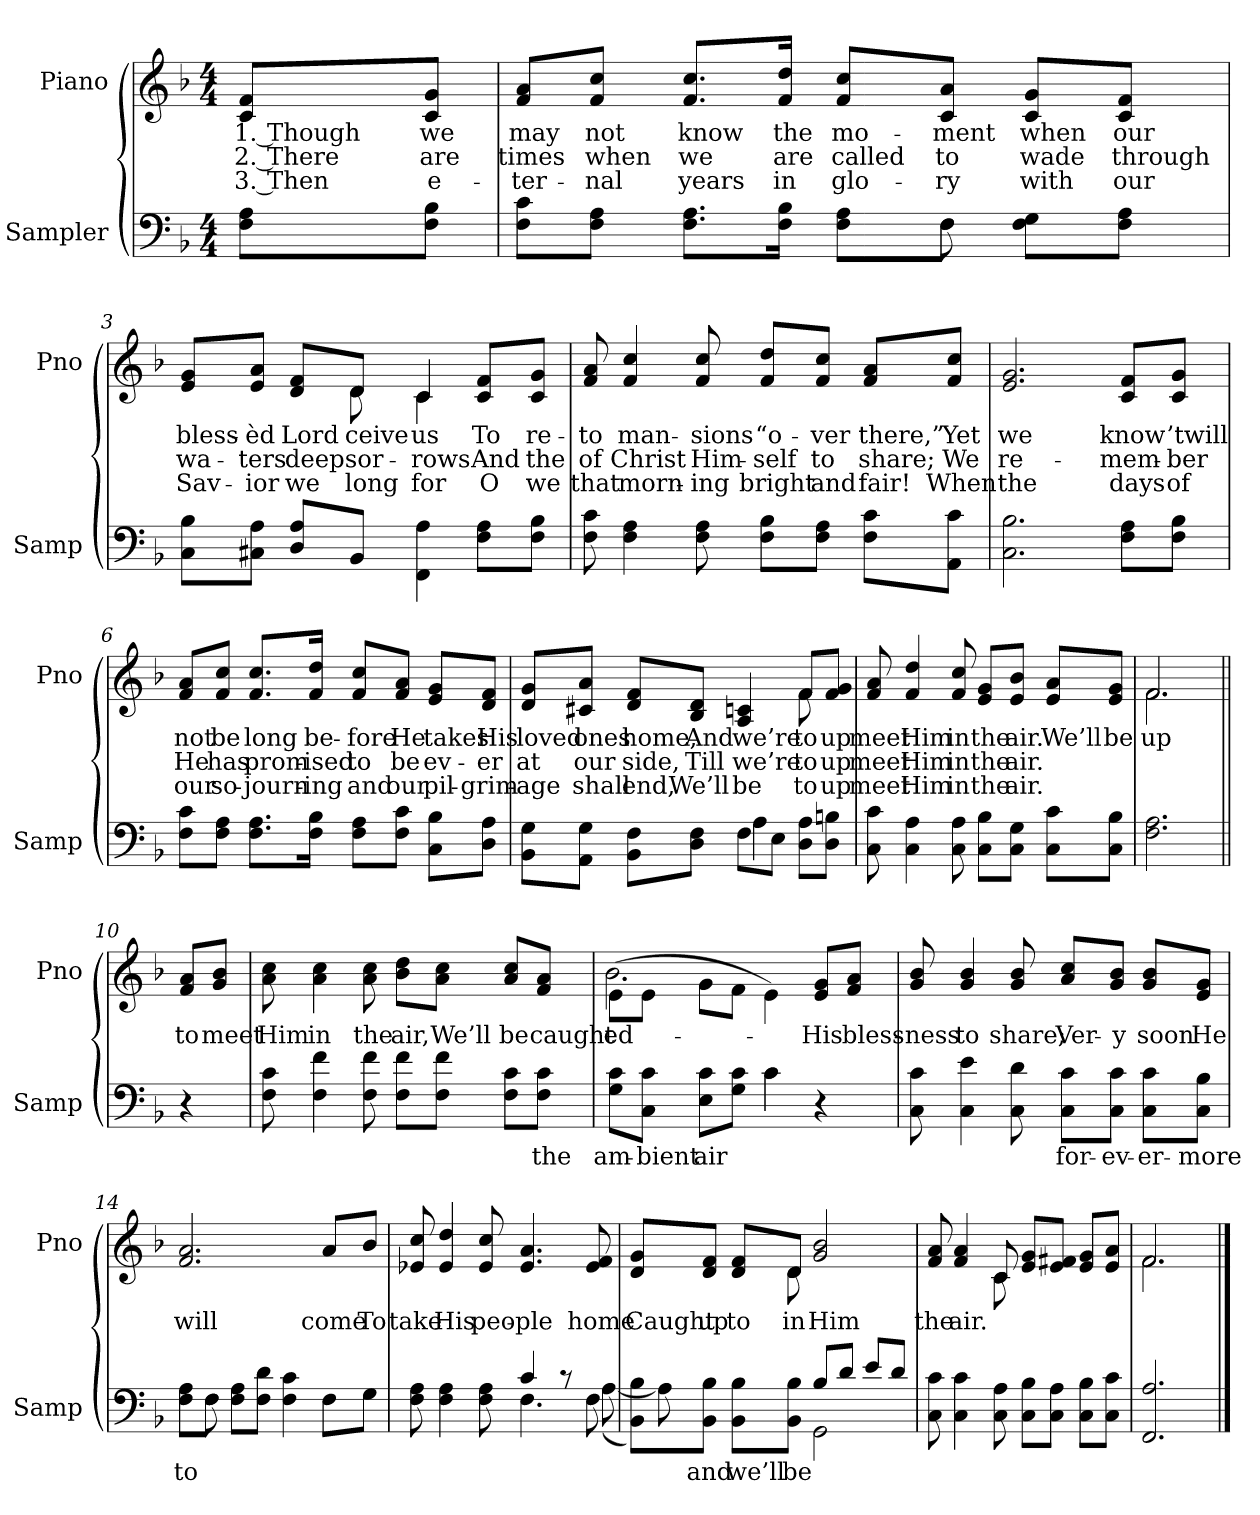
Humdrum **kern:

**kern	**text	**kern	**text	**text	**text
*part2	*part2	*part1	*part1	*part1	*part1
*staff2	*staff2	*staff1	*staff1	*staff1	*staff1
*I"Sampler	*	*I"Piano	*	*	*
*I'Samp	*	*I'Pno	*	*	*
*clefF4	*	*clefG2	*	*	*
*k[b-]	*	*k[b-]	*	*	*
*F:	*	*F:	*	*	*
*M4/4	*	*M4/4	*	*	*
=1	=1	=1	=1	=1	=1
8F\ 8A\L	.	8c/ 8f/L	1. Though	2. There	3. Then
8F\ 8B-\J	.	8c/ 8g/J	we	are	e-
=2	=2	=2	=2	=2	=2
*^	*	*	*	*	*
8F\ 8c\L	8ryy	.	8f/ 8a/L	may	times	-ter-
*v	*v	*	*	*	*	*
8F\ 8A\J	.	8f/ 8cc/J	not	when	-nal
8.F\ 8.A\L	.	8.f/ 8.cc/L	know	we	years
16F\ 16B-\Jk	.	16f/ 16dd/Jk	the	are	in
8F\ 8A\L	.	8f/ 8cc/L	mo-	called	glo-
*^	*	*	*	*	*
8F\J	8F	.	8c/ 8a/J	-ment	to	-ry
8F\ 8G\L	4ryy	.	8c/ 8g/L	when	wade	with
8F\ 8A\J	.	.	8c/ 8f/J	our	through	our
*v	*v	*	*	*	*	*
=3	=3	=3	=3	=3	=3
*	*	*^	*	*	*
8C\ 8B-\L	.	8e/ 8g/L	4.ryy	bless-	wa-	Sav-
8C#X\ 8A\J	.	8e/ 8a/J	.	-èd	-ters	-ior
8D/ 8A/L	.	8d/ 8f/L	.	Lord	deep	we
8BB-/J	.	8d/J	8d	-ceive	sor-	long
4FF\ 4A\	.	4c/	4c	us	-rows	for
8F\ 8A\L	.	8c/ 8f/L	4ryy	To	And	O
8F\ 8B-\J	.	8c/ 8g/J	.	re-	the	we
*	*	*v	*v	*	*	*
=4	=4	=4	=4	=4	=4
8F 8c	.	8f 8a	to	of	that
4F 4A	.	4f 4cc	man-	Christ	morn-
8F 8A	.	8f 8cc	-sions	Him-	-ing
8F\ 8B-\L	.	8f/ 8dd/L	“o-	-self	bright
8F\ 8A\J	.	8f/ 8cc/J	-ver	to	and
8F\ 8c\L	.	8f/ 8a/L	there,”	share;	fair!
8AA\ 8c\J	.	8f/ 8cc/J	Yet	We	When
=5	=5	=5	=5	=5	=5
2.C 2.B-	.	2.e 2.g	we	re-	the
8F\ 8A\L	.	8c/ 8f/L	know	-mem-	days
8F\ 8B-\J	.	8c/ 8g/J	’twill	-ber	of
=6	=6	=6	=6	=6	=6
8F\ 8c\L	.	8f/ 8a/L	not	He	our
8F\ 8A\J	.	8f/ 8cc/J	be	has	so-
8.F\ 8.A\L	.	8.f/ 8.cc/L	long	prom-	-journ-
16F\ 16B-\Jk	.	16f/ 16dd/Jk	be-	-ised	-ing
8F\ 8A\L	.	8f/ 8cc/L	-fore	to	and
8F\ 8c\J	.	8f/ 8a/J	He	be	our
8C\ 8B-\L	.	8e/ 8g/L	takes	ev-	pil-
8D\ 8A\J	.	8d/ 8f/J	His	-er	-grim-
=7	=7	=7	=7	=7	=7
*^	*	*^	*	*	*
8BB-\ 8G\L	2ryy	.	8d/ 8g/L	2.ryy	loved	at	-age
8AA\ 8G\J	.	.	8c#X/ 8a/J	.	ones	our	shall
8BB-\ 8F\L	.	.	8d/ 8f/L	.	home,	side,	end,
8D\ 8F\J	.	.	8B-/ 8d/J	.	And	Till	We’ll
8F\L	4A	.	4A 4cn	.	we’re	we’re	be
8E\J	.	.	.	.	.	.	.
8D\ 8A\L	4ryy	.	8f/L	8f	to	to	to
8D\ 8Bn\J	.	.	8f/ 8g/J	8ryy	up	up	up
*v	*v	*	*	*	*	*	*
*	*	*v	*v	*	*	*
=8	=8	=8	=8	=8	=8
8C 8c	.	8f 8a	meet	meet	meet
4C 4A	.	4f 4dd	Him	Him	Him
8C 8A	.	8f 8cc	in	in	in
8C\ 8B-\L	.	8e/ 8g/L	the	the	the
8C\ 8G\J	.	8e/ 8b-/J	air.	air.	air.
8C\ 8c\L	.	8e/ 8a/L	We’ll	.	.
8C\ 8B-\J	.	8e/ 8g/J	be	.	.
=9	=9	=9	=9	=9	=9
*	*	*^	*	*	*
2.F 2.A	.	2.f/	2.f	up	.	.
=10||	=10||	=10||	=10||	=10||	=10||	=10||
!	!	!LO:TX:t=Refrain	!	!	!	!
*	*	*v	*v	*	*	*
4r	.	8f/ 8a/L	to	.	.
.	.	8g/ 8b-/J	meet	.	.
=11	=11	=11	=11	=11	=11
8F 8c	.	8a 8cc	Him	.	.
4F 4f	.	4a 4cc	in	.	.
8F 8f	.	8a 8cc	the	.	.
8F\ 8f\L	.	8b-\ 8dd\L	air,	.	.
8F\ 8f\J	.	8a\ 8cc\J	We’ll	.	.
8F\ 8c\L	.	8a/ 8cc/L	be	.	.
8F\ 8c\J	the	8f/ 8a/J	caught	.	.
=12	=12	=12	=12	=12	=12
*^	*	*^	*	*	*
8G\ 8c\L	2ryy	am-	(8e\L	2.b-	-ed-	.	.
8C\ 8c\J	.	-bient	8e\J	.	.	.	.
8E\ 8c\L	.	air	8g\L	.	.	.	.
8G\ 8c\J	.	.	8f\J	.	.	.	.
4c\	4c	.	4e\)	.	.	.	.
4r	4ryy	.	8e/ 8g/L	4ryy	His	.	.
.	.	.	8f/ 8a/J	.	bless-	.	.
*v	*v	*	*	*	*	*	*
*	*	*v	*v	*	*	*
=13	=13	=13	=13	=13	=13
8C 8c	.	8g 8b-	-ness	.	.
4C 4e	.	4g 4b-	to	.	.
8C 8d	.	8g 8b-	share;	.	.
8C\ 8c\L	for-	8a/ 8cc/L	Ver-	.	.
8C\ 8c\J	-ev-	8g/ 8b-/J	-y	.	.
8C\ 8c\L	-er-	8g/ 8b-/L	soon	.	.
8C\ 8B-\J	-more	8e/ 8g/J	He	.	.
=14	=14	=14	=14	=14	=14
*^	*	*	*	*	*
8F\ 8A\L	8ryy	to	2.f 2.a	will	.	.
8F\J	8F	.	.	.	.	.
8F\ 8A\L	2.ryy	.	.	.	.	.
8F\ 8d\J	.	.	.	.	.	.
4F 4c	.	.	.	.	.	.
8F\L	.	.	8a/L	come	.	.
8G\J	.	.	8b-/J	To	.	.
=15	=15	=15	=15	=15	=15	=15
8F 8A	2ryy	.	8e-X 8cc	take	.	.
4F 4A	.	.	4e- 4dd	His	.	.
8F 8A	.	.	8e- 8cc	peo-	.	.
4c/	4.F	.	4.e- 4.a	-ple	.	.
8r	.	.	.	.	.	.
8F\	([8A	.	8e- 8f	home	.	.
=16	=16	=16	=16	=16	=16	=16
*	*	*	*^	*	*	*
8BB-\ 8B-\L)	8A]	.	8d/ 8g/L	4.ryy	Caught	.	.
8BB-\ 8B-\J	4.ryy	and	8d/ 8f/J	.	up	.	.
8BB-\ 8B-\L	.	we’ll	8d/ 8f/L	.	to	.	.
8BB-\ 8B-\J	.	be	8d/J	8d	in	.	.
8B-/L	2GG	.	2g 2b-	2ryy	Him	.	.
8d/J	.	.	.	.	.	.	.
8e/L	.	.	.	.	.	.	.
8d/J	.	.	.	.	.	.	.
*v	*v	*	*	*	*	*	*
=17	=17	=17	=17	=17	=17	=17
8C 8c	.	8f 8a	4.ryy	the	.	.
4C 4c	.	4f 4a	.	air.	.	.
8C 8A	.	8c/	8c	.	.	.
8C\ 8B-\L	.	8e/ 8g/L	2ryy	.	.	.
8C\ 8A\J	.	8e/ 8f#X/J	.	.	.	.
8C\ 8B-\L	.	8e/ 8g/L	.	.	.	.
8C\ 8c\J	.	8e/ 8a/J	.	.	.	.
=18	=18	=18	=18	=18	=18	=18
2.FF 2.A	.	2.f/	2.f	.	.	.
*	*	*v	*v	*	*	*
==	==	==	==	==	==
*-	*-	*-	*-	*-	*-
